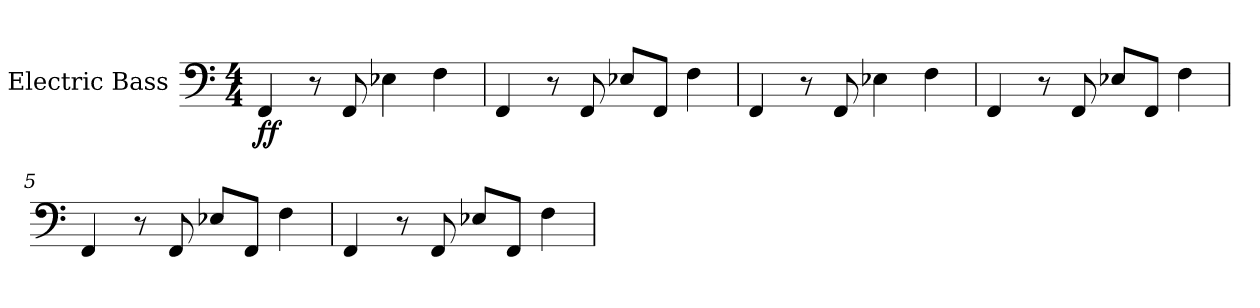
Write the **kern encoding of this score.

**kern	**dynam
*part1	*part1
*staff1	*staff1
*I"Electric Bass	*
*I'El. B.	*
*clefF4	*
*ITrd7c12	*
*k[]	*
*M4/4	*
=1	=1
!	!LO:DY:b
4FFF/	ff
8r	.
8FFF/	.
4EE-X\	.
4FF\	.
=2	=2
4FFF/	.
8r	.
8FFF/	.
8EE-X/L	.
8FFF/J	.
4FF\	.
=3	=3
4FFF/	.
8r	.
8FFF/	.
4EE-X\	.
4FF\	.
=4	=4
4FFF/	.
8r	.
8FFF/	.
8EE-X/L	.
8FFF/J	.
4FF\	.
=5	=5
4FFF/	.
8r	.
8FFF/	.
8EE-X/L	.
8FFF/J	.
4FF\	.
!!LO:LB:g=z
=6	=6
4FFF/	.
8r	.
8FFF/	.
8EE-X/L	.
8FFF/J	.
4FF\	.
=	=
*-	*-
